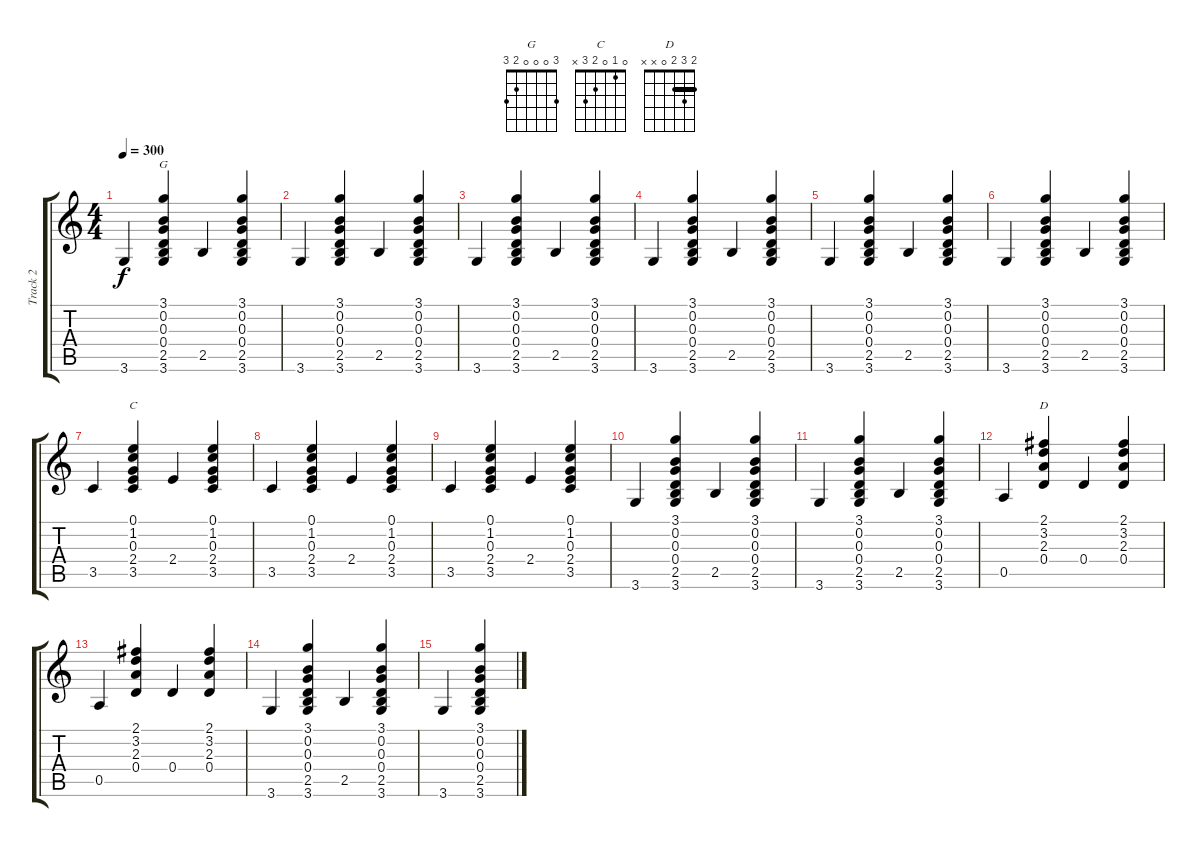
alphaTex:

\track ("Track 2" "Track 2") {instrument acousticguitarsteel}
\staff {score tabs}
\tuning (E4 B3 G3 D3 A2 E2) {hide}
\chord ("G" 3 0 0 0 2 3)
\chord ("C" 0 1 0 2 3 x)
\chord ("D" 2 3 2 0 x x) {barre 2}
\ts (4 4)
\tempo 300
\clef g2
\ks c
3.6.4{dy f} (3.1 0.2 0.3 0.4 2.5 3.6).4{ch "G"} 2.5.4 (3.1 0.2 0.3 0.4 2.5 3.6).4 |
3.6.4 (3.1 0.2 0.3 0.4 2.5 3.6).4 2.5.4 (3.1 0.2 0.3 0.4 2.5 3.6).4 |
3.6.4 (3.1 0.2 0.3 0.4 2.5 3.6).4 2.5.4 (3.1 0.2 0.3 0.4 2.5 3.6).4 |
3.6.4 (3.1 0.2 0.3 0.4 2.5 3.6).4 2.5.4 (3.1 0.2 0.3 0.4 2.5 3.6).4 |
3.6.4 (3.1 0.2 0.3 0.4 2.5 3.6).4 2.5.4 (3.1 0.2 0.3 0.4 2.5 3.6).4 |
3.6.4 (3.1 0.2 0.3 0.4 2.5 3.6).4 2.5.4 (3.1 0.2 0.3 0.4 2.5 3.6).4 |
3.5.4 (0.1 1.2 0.3 2.4 3.5).4{ch "C"} 2.4.4 (0.1 1.2 0.3 2.4 3.5).4 |
3.5.4 (0.1 1.2 0.3 2.4 3.5).4 2.4.4 (0.1 1.2 0.3 2.4 3.5).4 |
3.5.4 (0.1 1.2 0.3 2.4 3.5).4 2.4.4 (0.1 1.2 0.3 2.4 3.5).4 |
3.6.4 (3.1 0.2 0.3 0.4 2.5 3.6).4 2.5.4 (3.1 0.2 0.3 0.4 2.5 3.6).4 |
3.6.4 (3.1 0.2 0.3 0.4 2.5 3.6).4 2.5.4 (3.1 0.2 0.3 0.4 2.5 3.6).4 |
0.5.4 (2.1 3.2 2.3 0.4).4{ch "D"} 0.4.4 (2.1 3.2 2.3 0.4).4 |
0.5.4 (2.1 3.2 2.3 0.4).4 0.4.4 (2.1 3.2 2.3 0.4).4 |
3.6.4 (3.1 0.2 0.3 0.4 2.5 3.6).4 2.5.4 (3.1 0.2 0.3 0.4 2.5 3.6).4 |
3.6.4 (3.1 0.2 0.3 0.4 2.5 3.6).4
